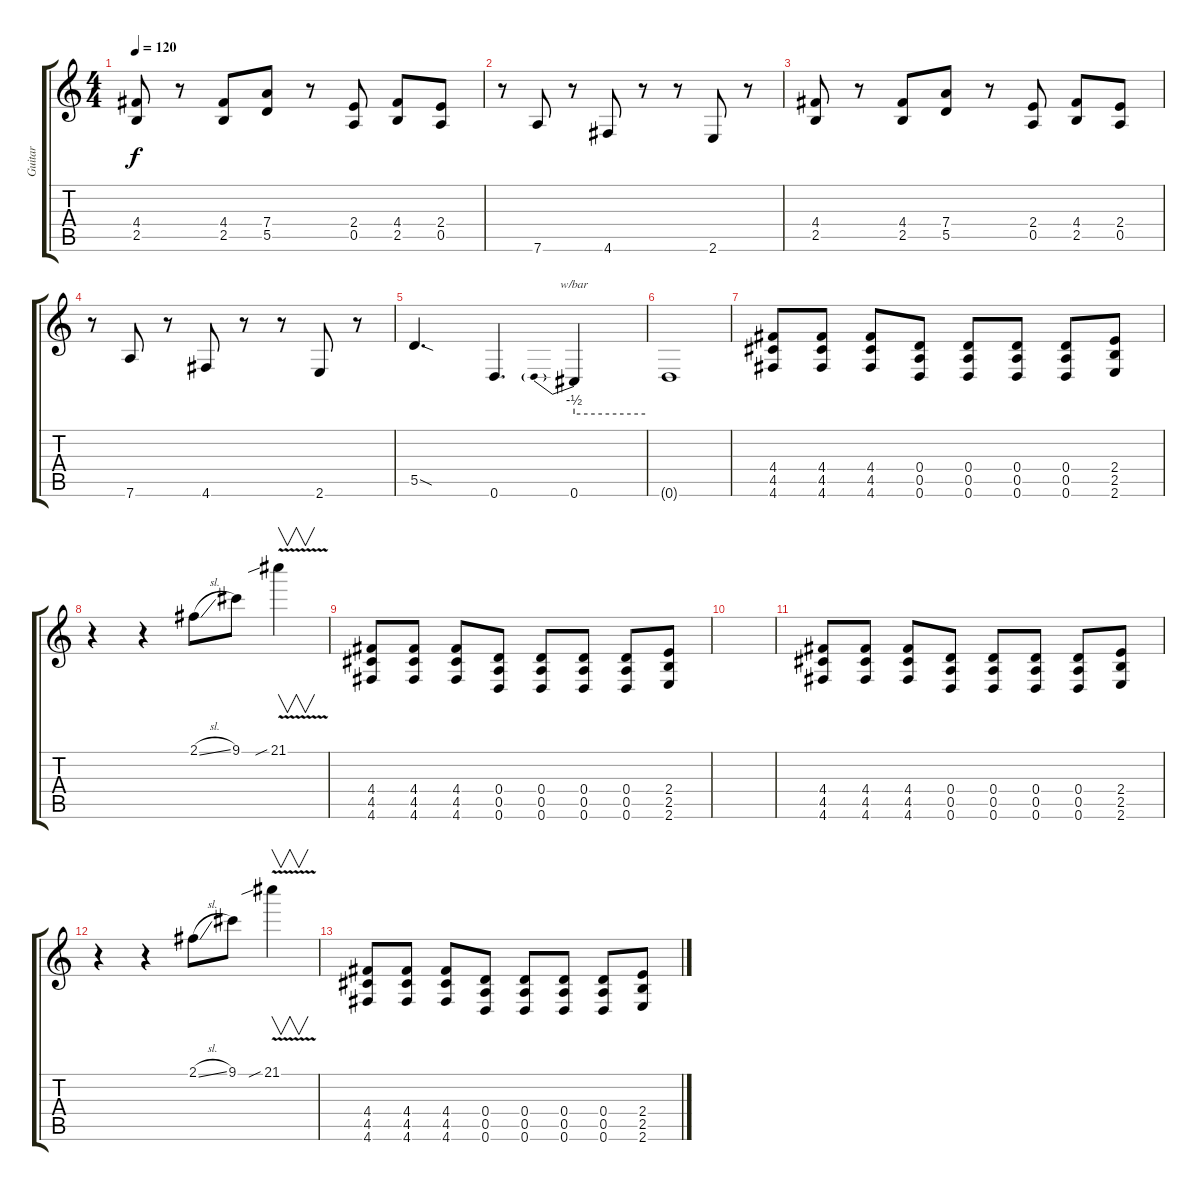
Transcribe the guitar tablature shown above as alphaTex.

\track ("Guitar" "Guitar") {instrument overdrivenguitar}
\staff {score tabs}
\tuning (E4 B3 G3 D3 A2 D2) {hide}
\ts (4 4)
\tempo 120
\clef g2
\ks c
(4.4 2.5).8{dy f} r.8 (4.4 2.5).8 (7.4 5.5).8 r.8 (2.4 0.5).8 (4.4 2.5).8 (2.4 0.5).8 |
r.8 7.6.8 r.8 4.6.8 r.8 r.8 2.6.8 r.8 |
(4.4 2.5).8 r.8 (4.4 2.5).8 (7.4 5.5).8 r.8 (2.4 0.5).8 (4.4 2.5).8 (2.4 0.5).8 |
r.8 7.6.8 r.8 4.6.8 r.8 r.8 2.6.8 r.8 |
5.5{sod}.4{d} 0.6.4{d} 0.6.4{tbe (predive default 0 -2 60 -2)} |
0.6{t}.1 |
(4.4 4.5 4.6).8 (4.4 4.5 4.6).8 (4.4 4.5 4.6).8 (0.4 0.5 0.6).8 (0.4 0.5 0.6).8 (0.4 0.5 0.6).8 (0.4 0.5 0.6).8 (2.4 2.5 2.6).8 |
r.4 r.4 2.1{sl}.8 9.1.8 21.1{v sib}.4{v} |
(4.4 4.5 4.6).8 (4.4 4.5 4.6).8 (4.4 4.5 4.6).8 (0.4 0.5 0.6).8 (0.4 0.5 0.6).8 (0.4 0.5 0.6).8 (0.4 0.5 0.6).8 (2.4 2.5 2.6).8 |
|
(4.4 4.5 4.6).8 (4.4 4.5 4.6).8 (4.4 4.5 4.6).8 (0.4 0.5 0.6).8 (0.4 0.5 0.6).8 (0.4 0.5 0.6).8 (0.4 0.5 0.6).8 (2.4 2.5 2.6).8 |
r.4 r.4 2.1{sl}.8 9.1.8 21.1{v sib}.4{v} |
(4.4 4.5 4.6).8 (4.4 4.5 4.6).8 (4.4 4.5 4.6).8 (0.4 0.5 0.6).8 (0.4 0.5 0.6).8 (0.4 0.5 0.6).8 (0.4 0.5 0.6).8 (2.4 2.5 2.6).8
